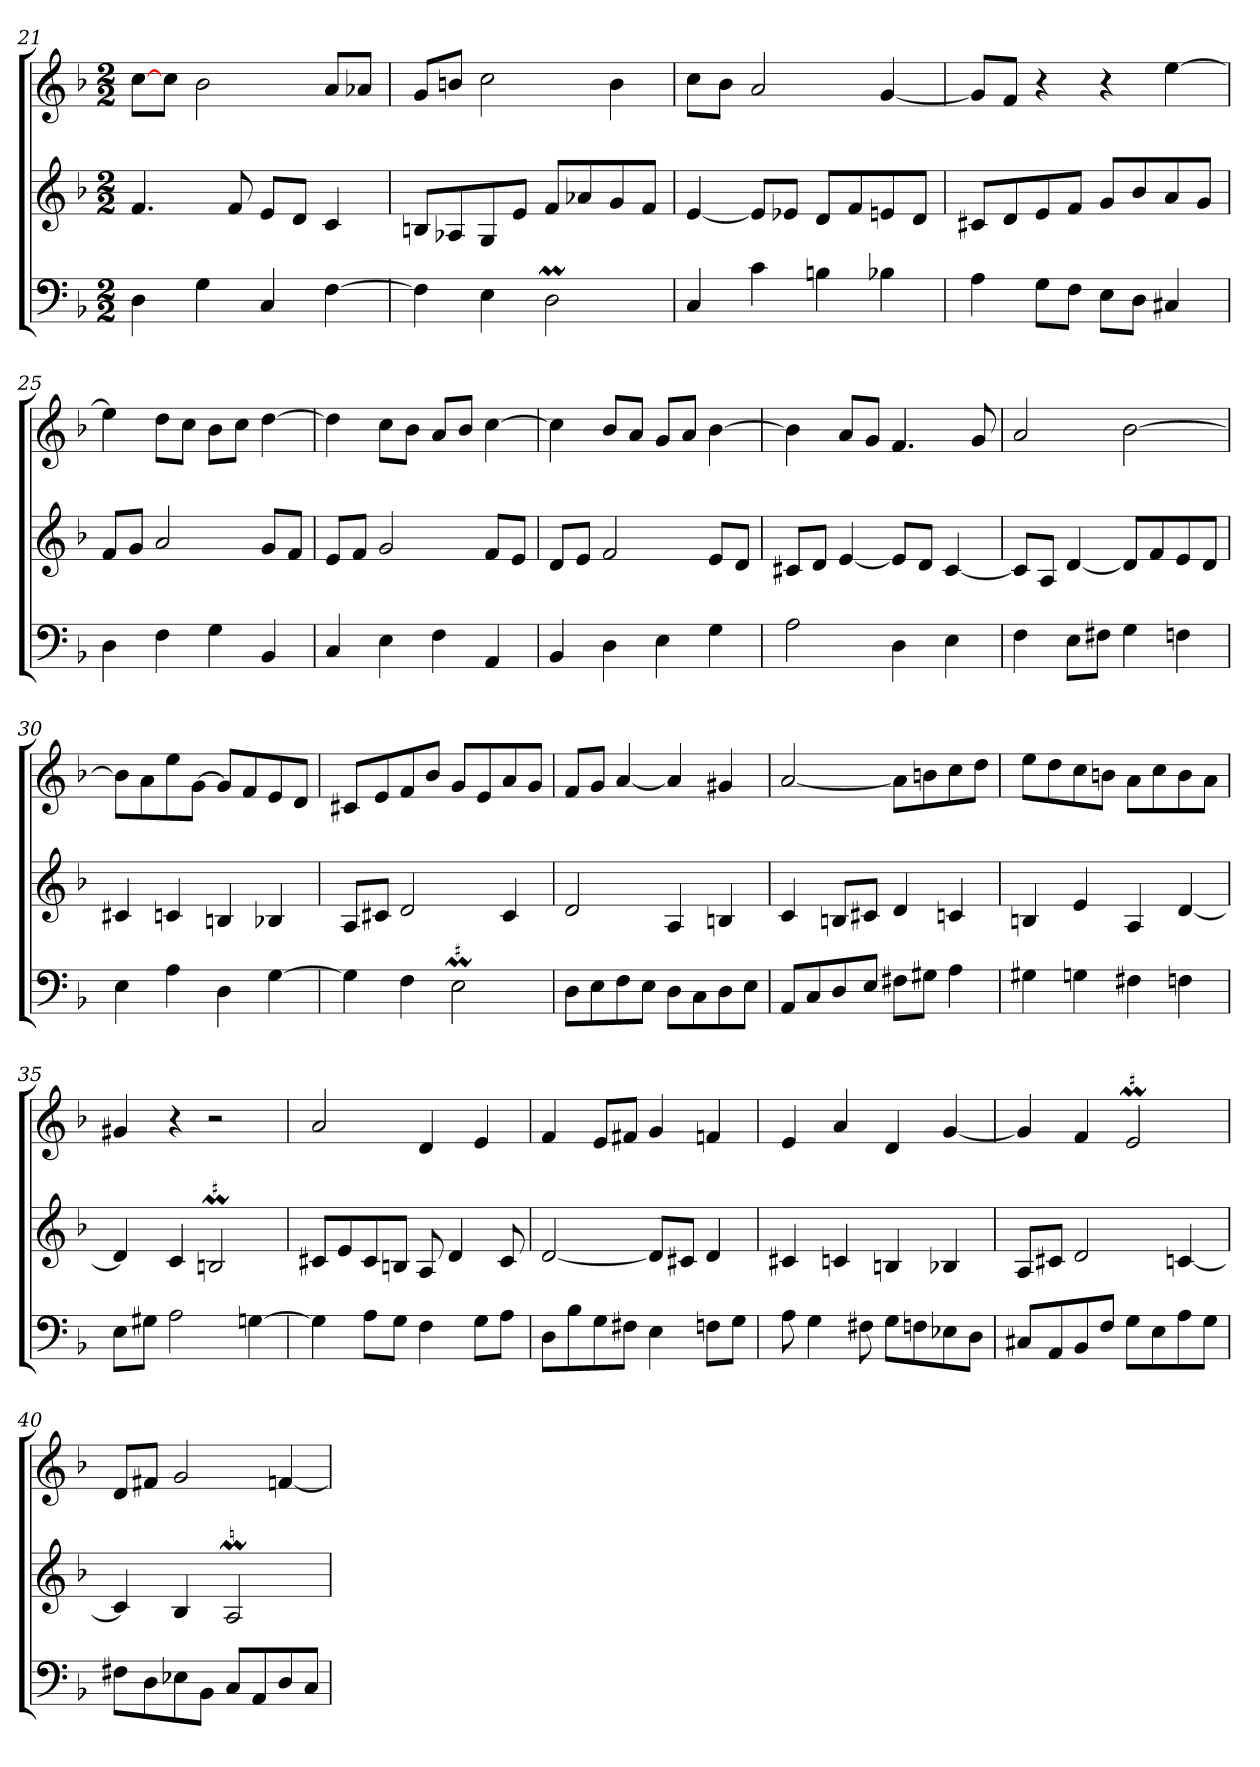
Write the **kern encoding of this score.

**kern	**kern	**kern
*part3	*part2	*part1
*staff3	*staff2	*staff1
*k[b-]	*k[b-]	*k[b-]
*M2/2	*M2/2	*M2/2
=21	=21	=21
4D	4.f	[8ccL
.	.	8ccJ
4G	.	2b-
.	8f	.
4C	8eL	.
.	8dJ	.
[4F	4c	8aL
.	.	8a-XJ
=22	=22	=22
4F]	8BnL	8gL
.	8A-X	8bnJ
4E	8G	2cc
.	8eJ	.
2DM	8fL	.
.	8a-X	.
.	8g	4b
.	8fJ	.
=23	=23	=23
4C	[4e	8ccL
.	.	8b-J
4c	8eL]	2a
.	8e-XJ	.
4Bn	8dL	.
.	8f	.
4B-X	8en	[4g
.	8dJ	.
=24	=24	=24
4A	8c#XL	8gL]
.	8d	8fJ
8GL	8e	4r
8FJ	8fJ	.
8EL	8gL	4r
8DJ	8b-	.
4C#X	8a	[4ee
.	8gJ	.
=25	=25	=25
4D	8fL	4ee]
.	8gJ	.
4F	2a	8ddL
.	.	8ccJ
4G	.	8b-L
.	.	8ccJ
4BB-	8gL	[4dd
.	8fJ	.
=26	=26	=26
4C	8eL	4dd]
.	8fJ	.
4E	2g	8ccL
.	.	8b-J
4F	.	8aL
.	.	8b-J
4AA	8fL	[4cc
.	8eJ	.
=27	=27	=27
4BB-	8dL	4cc]
.	8eJ	.
4D	2f	8b-L
.	.	8aJ
4E	.	8gL
.	.	8aJ
4G	8eL	[4b-
.	8dJ	.
=28	=28	=28
2A	8c#XL	4b-]
.	8dJ	.
.	[4e	8aL
.	.	8gJ
4D	8eL]	4.f
.	8dJ	.
4E	[4c#	.
.	.	8g
=29	=29	=29
4F	8c#L]	2a
.	8AJ	.
8EL	[4d	.
8F#XJ	.	.
4G	8dL]	[2b-
.	8f	.
4Fn	8e	.
.	8dJ	.
=30	=30	=30
4E	4c#X	8b-L]
.	.	8a
4A	4cn	8ee
.	.	[8gJ
4D	4Bn	8gL]
.	.	8f
[4G	4B-X	8e
.	.	8dJ
=31	=31	=31
4G]	8AL	8c#XL
.	8c#XJ	8e
4F	2d	8f
.	.	8b-J
!LO:MOR:acc=#	!	!
2EM	.	8gL
.	.	8e
.	4c#	8a
.	.	8gJ
=32	=32	=32
8DL	2d	8fL
8E	.	8gJ
8F	.	[4a
8EJ	.	.
8DL	4A	4a]
8C	.	.
8D	4Bn	4g#X
8EJ	.	.
=33	=33	=33
8AAL	4c	[2a
8C	.	.
8D	8BnL	.
8EJ	8c#XJ	.
8F#XL	4d	8aL]
8G#XJ	.	8bn
4A	4cn	8cc
.	.	8ddJ
=34	=34	=34
4G#X	4Bn	8eeL
.	.	8dd
4Gn	4e	8cc
.	.	8bnJ
4F#X	4A	8aL
.	.	8cc
4Fn	[4d	8b
.	.	8aJ
=35	=35	=35
8EL	4d]	4g#X
8G#XJ	.	.
2A	4c	4r
!	!LO:MOR:acc=#	!
.	2BnM	2r
[4Gn	.	.
=36	=36	=36
4G]	8c#XL	2a
.	8e	.
8AL	8c#	.
8GJ	8BnJ	.
4F	8A	4d
.	4d	.
8GL	.	4e
8AJ	8c#	.
=37	=37	=37
8DL	[2d	4f
8B-	.	.
8G	.	8eL
8F#XJ	.	8f#XJ
4E	8dL]	4g
.	8c#XJ	.
8FnL	4d	4fn
8GJ	.	.
=38	=38	=38
8A	4c#X	4e
4G	.	.
.	4cn	4a
8F#X	.	.
8GL	4Bn	4d
8Fn	.	.
8E-X	4B-X	[4g
8DJ	.	.
=39	=39	=39
8C#XL	8AL	4g]
8AA	8c#XJ	.
8BB-	2d	4f
8FJ	.	.
!	!	!LO:MOR:acc=#
8GL	.	2eM
8E	.	.
8A	[4cn	.
8GJ	.	.
=40	=40	=40
8F#XL	4c]	8dL
8D	.	8f#XJ
8E-X	4B-	2g
8BB-J	.	.
8CL	2AM	.
8AA	.	.
8D	.	[4fn
8CJ	.	.
=	=	=
*-	*-	*-
